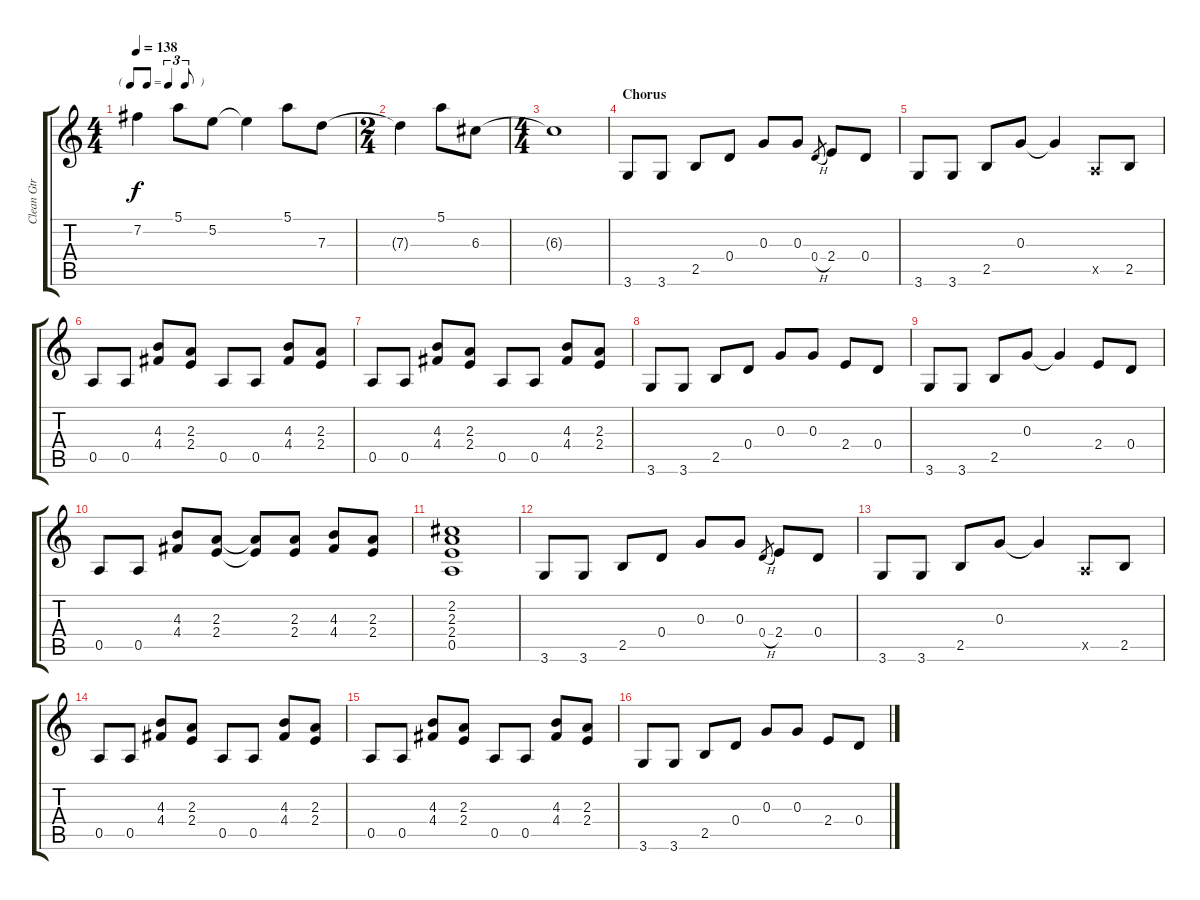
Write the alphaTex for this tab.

\track ("Clean Gtr" "Clean Gtr") {instrument electricguitarclean}
\staff {score tabs}
\tuning (E4 B3 G3 D3 A2 E2) {hide}
\ts (4 4)
\tf triplet8th
\tempo 138
\clef g2
\ks c
7.2{t}.4{dy f} 5.1.8 5.2.8 5.2{t}.4 5.1.8 7.3.8 |
\ts (2 4)
7.3{t}.4 5.1.8 6.3.8 |
\ts (4 4)
6.3{t}.1 |
\section ("" "Chorus")
3.6.8 3.6.8 2.5.8 0.4.8 0.3.8 0.3.8 0.4{h}.8{gr} 2.4.8 0.4.8 |
3.6.8 3.6.8 2.5.8 0.3.8 0.3{t}.4 0.5{x}.8 2.5.8 |
0.5.8 0.5.8 (4.3 4.4).8 (2.3 2.4).8 0.5.8 0.5.8 (4.3 4.4).8 (2.3 2.4).8 |
0.5.8 0.5.8 (4.3 4.4).8 (2.3 2.4).8 0.5.8 0.5.8 (4.3 4.4).8 (2.3 2.4).8 |
3.6.8 3.6.8 2.5.8 0.4.8 0.3.8 0.3.8 2.4.8 0.4.8 |
3.6.8 3.6.8 2.5.8 0.3.8 0.3{t}.4 2.4.8 0.4.8 |
0.5.8 0.5.8 (4.3 4.4).8 (2.3 2.4).8 (2.3{t} 2.4{t}).8 (2.3 2.4).8 (4.3 4.4).8 (2.3 2.4).8 |
(2.2 2.3 2.4 0.5).1 |
3.6.8 3.6.8 2.5.8 0.4.8 0.3.8 0.3.8 0.4{h}.8{gr} 2.4.8 0.4.8 |
3.6.8 3.6.8 2.5.8 0.3.8 0.3{t}.4 0.5{x}.8 2.5.8 |
0.5.8 0.5.8 (4.3 4.4).8 (2.3 2.4).8 0.5.8 0.5.8 (4.3 4.4).8 (2.3 2.4).8 |
0.5.8 0.5.8 (4.3 4.4).8 (2.3 2.4).8 0.5.8 0.5.8 (4.3 4.4).8 (2.3 2.4).8 |
3.6.8 3.6.8 2.5.8 0.4.8 0.3.8 0.3.8 2.4.8 0.4.8
